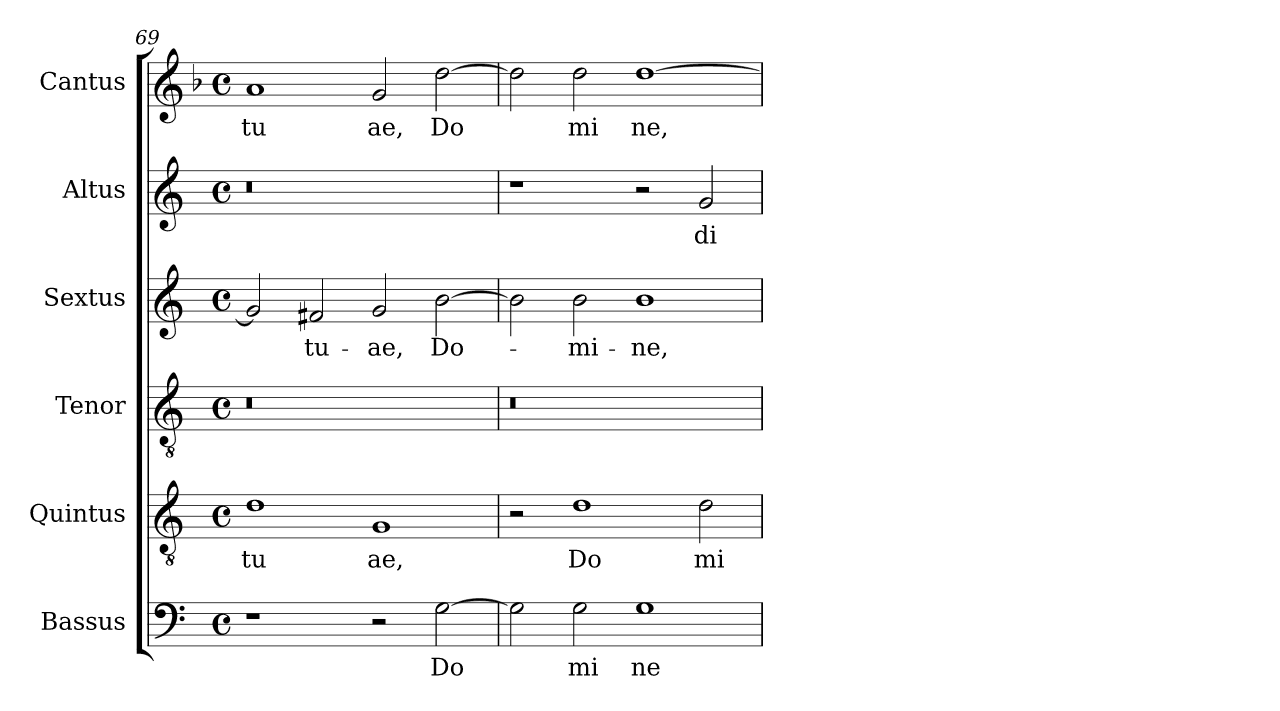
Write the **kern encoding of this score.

**kern	**text	**kern	**text	**kern	**kern	**text	**kern	**text	**kern	**text
*part6	*part6	*part5	*part5	*part4	*part3	*part3	*part2	*part2	*part1	*part1
*staff6	*staff6	*staff5	*staff5	*staff4	*staff3	*staff3	*staff2	*staff2	*staff1	*staff1
*I"Bassus	*	*I"Quintus	*	*I"Tenor	*I"Sextus	*	*I"Altus	*	*I"Cantus	*
*clefF4	*	*clefGv2	*	*clefGv2	*clefG2	*	*clefG2	*	*clefG2	*
*k[]	*	*k[]	*	*k[]	*k[]	*	*k[]	*	*k[b-]	*
*C:	*	*C:	*	*C:	*C:	*	*C:	*	*F:	*
*M4/4	*	*M4/4	*	*M4/4	*M4/4	*	*M4/4	*	*M4/4	*
*met(c)	*	*met(c)	*	*met(c)	*met(c)	*	*met(c)	*	*met(c)	*
=69	=69	=69	=69	=69	=69	=69	=69	=69	=69	=69
!	!	!	!LO:LY:b:cj	!	!	!	!	!	!	!LO:LY:b:cj
1r	.	1d	tu	0r	2g/]	.	0r	.	1a	tu
!	!	!	!	!	!	!LO:LY:b:cj	!	!	!	!
.	.	.	.	.	2f#X/	tu-	.	.	.	.
!	!	!	!LO:LY:b:cj	!	!	!LO:LY:b:cj	!	!	!	!LO:LY:b:cj
2r	.	1G	ae,	.	2g/	-ae,	.	.	2g/	ae,
!	!LO:LY:b	!	!	!	!	!LO:LY:b	!	!	!	!LO:LY:b
[>2G\	Do	.	.	.	[>2b\	Do-	.	.	[>2dd\	Do
=70	=70	=70	=70	=70	=70	=70	=70	=70	=70	=70
2G\]	.	2r	.	0r	2b\]	.	1r	.	2dd\]	.
!	!LO:LY:b:cj	!	!LO:LY:b:cj	!	!	!LO:LY:b:cj	!	!	!	!LO:LY:b:cj
2G\	mi	1d	Do	.	2b\	-mi-	.	.	2dd\	mi
!	!LO:LY:b:cj	!	!	!	!	!LO:LY:b:cj	!	!	!	!LO:LY:b:cj
1G	ne	.	.	.	1b	-ne,	2r	.	[<1dd	ne,
!	!	!	!LO:LY:b:cj	!	!	!	!	!LO:LY:b:cj	!	!
.	.	2d\	mi	.	.	.	2g/	di-	.	.
=	=	=	=	=	=	=	=	=	=	=
*-	*-	*-	*-	*-	*-	*-	*-	*-	*-	*-
